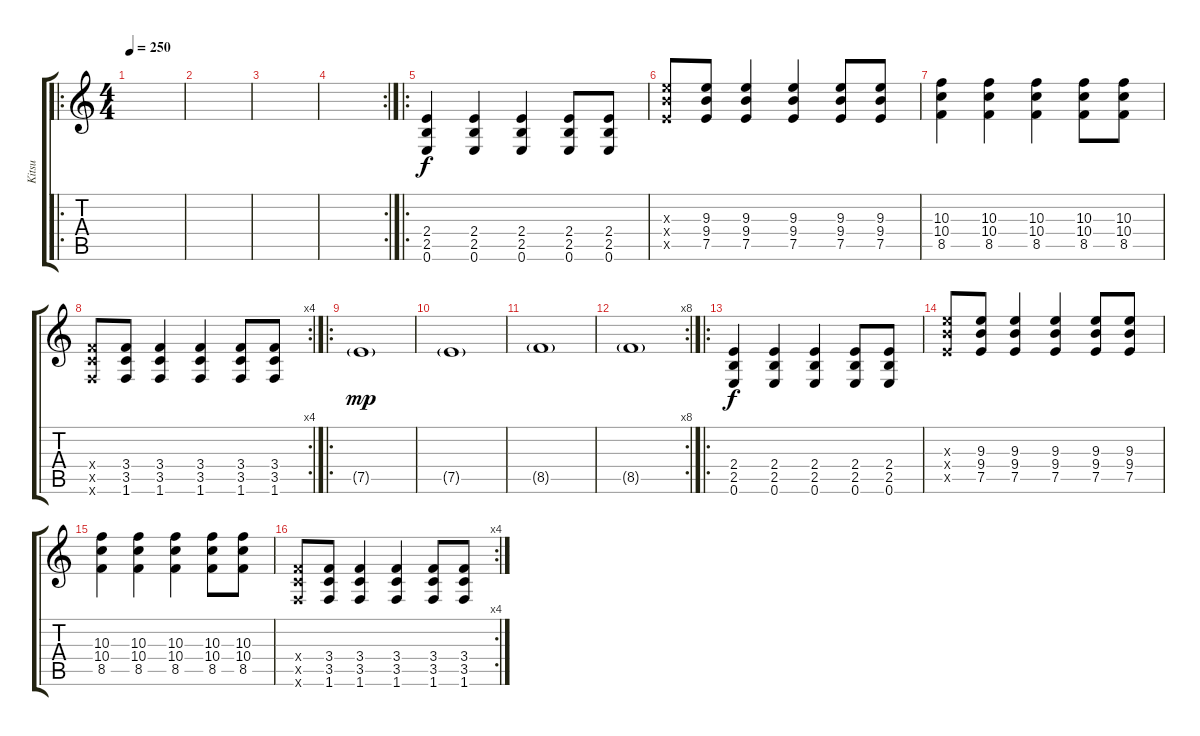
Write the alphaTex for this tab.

\track ("Kitsu" "Kitsu") {instrument distortionguitar}
\staff {score tabs}
\tuning (E4 B3 G3 D3 A2 E2) {hide}
\ro
\ts (4 4)
\tempo 250
\clef g2
\ks c
|
|
|
\rc 2
|
\ro
(2.4 2.5 0.6).4 (2.4 2.5 0.6).4 (2.4 2.5 0.6).4 (2.4 2.5 0.6).8 (2.4 2.5 0.6).8 |
(9.3{x} 9.4{x} 7.5{x}).8 (9.3 9.4 7.5).8 (9.3 9.4 7.5).4 (9.3 9.4 7.5).4 (9.3 9.4 7.5).8 (9.3 9.4 7.5).8 |
(10.3 10.4 8.5).4 (10.3 10.4 8.5).4 (10.3 10.4 8.5).4 (10.3 10.4 8.5).8 (10.3 10.4 8.5).8 |
\rc 4
(3.4{x} 3.5{x} 1.6{x}).8 (3.4 3.5 1.6).8 (3.4 3.5 1.6).4 (3.4 3.5 1.6).4 (3.4 3.5 1.6).8 (3.4 3.5 1.6).8 |
\ro
7.5{g}.1{dy mp} |
7.5{g}.1 |
8.5{g}.1 |
\rc 8
8.5{g}.1 |
\ro
(2.4 2.5 0.6).4{dy f} (2.4 2.5 0.6).4 (2.4 2.5 0.6).4 (2.4 2.5 0.6).8 (2.4 2.5 0.6).8 |
(9.3{x} 9.4{x} 7.5{x}).8 (9.3 9.4 7.5).8 (9.3 9.4 7.5).4 (9.3 9.4 7.5).4 (9.3 9.4 7.5).8 (9.3 9.4 7.5).8 |
(10.3 10.4 8.5).4 (10.3 10.4 8.5).4 (10.3 10.4 8.5).4 (10.3 10.4 8.5).8 (10.3 10.4 8.5).8 |
\rc 4
(3.4{x} 3.5{x} 1.6{x}).8 (3.4 3.5 1.6).8 (3.4 3.5 1.6).4 (3.4 3.5 1.6).4 (3.4 3.5 1.6).8 (3.4 3.5 1.6).8
